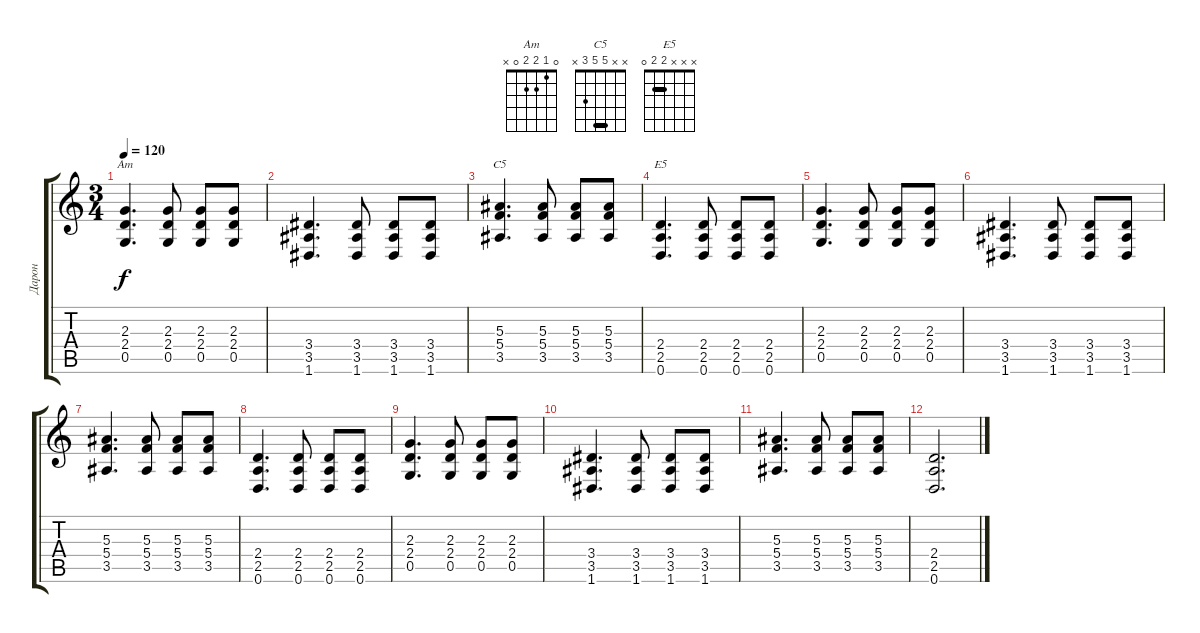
\track ("Дарон" "Дарон") {instrument distortionguitar}
\staff {score tabs}
\tuning (D4 A3 F3 C3 G2 D2) {hide}
\chord ("Am" 0 1 2 2 0 x)
\chord ("C5" x x 5 5 3 x) {barre 5}
\chord ("E5" x x x 2 2 0) {barre 2}
\ts (3 4)
\tempo 120
\clef g2
\ks c
(2.3 2.4 0.5).4{d ch "Am" dy f} (2.3 2.4 0.5).8 (2.3 2.4 0.5).8 (2.3 2.4 0.5).8 |
(3.4 3.5 1.6).4{d} (3.4 3.5 1.6).8 (3.4 3.5 1.6).8 (3.4 3.5 1.6).8 |
(5.3 5.4 3.5).4{d ch "C5"} (5.3 5.4 3.5).8 (5.3 5.4 3.5).8 (5.3 5.4 3.5).8 |
(2.4 2.5 0.6).4{d ch "E5"} (2.4 2.5 0.6).8 (2.4 2.5 0.6).8 (2.4 2.5 0.6).8 |
(2.3 2.4 0.5).4{d} (2.3 2.4 0.5).8 (2.3 2.4 0.5).8 (2.3 2.4 0.5).8 |
(3.4 3.5 1.6).4{d} (3.4 3.5 1.6).8 (3.4 3.5 1.6).8 (3.4 3.5 1.6).8 |
(5.3 5.4 3.5).4{d} (5.3 5.4 3.5).8 (5.3 5.4 3.5).8 (5.3 5.4 3.5).8 |
(2.4 2.5 0.6).4{d} (2.4 2.5 0.6).8 (2.4 2.5 0.6).8 (2.4 2.5 0.6).8 |
(2.3 2.4 0.5).4{d} (2.3 2.4 0.5).8 (2.3 2.4 0.5).8 (2.3 2.4 0.5).8 |
(3.4 3.5 1.6).4{d} (3.4 3.5 1.6).8 (3.4 3.5 1.6).8 (3.4 3.5 1.6).8 |
(5.3 5.4 3.5).4{d} (5.3 5.4 3.5).8 (5.3 5.4 3.5).8 (5.3 5.4 3.5).8 |
(2.4 2.5 0.6).2{d}
